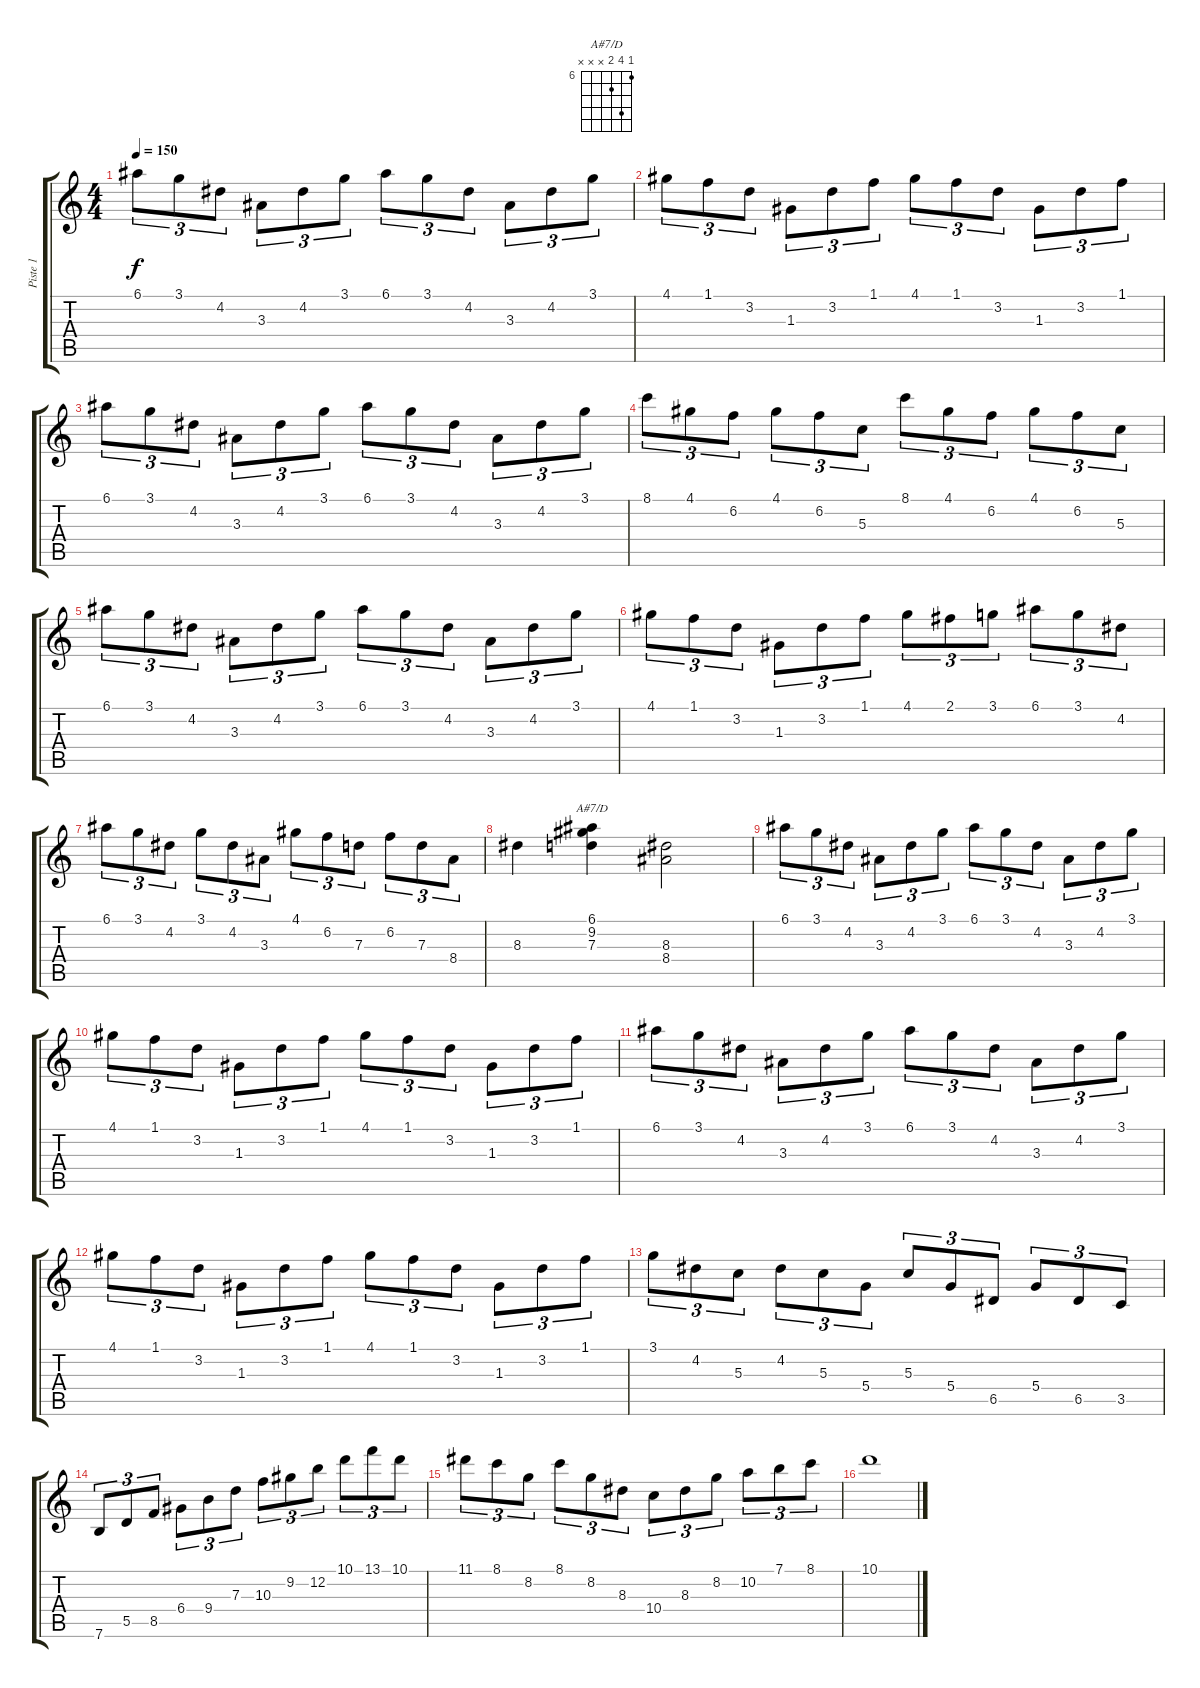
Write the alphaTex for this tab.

\track ("Piste 1" "Piste 1") {instrument acousticguitarnylon}
\staff {score tabs}
\tuning (E4 B3 G3 D3 A2 E2) {hide}
\chord ("A#7/D" 6 9 7 x x x) {firstfret 6}
\ts (4 4)
\tempo 150
\clef g2
\ks c
6.1.8{tu (3 2) dy f instrument acousticguitarnylon} 3.1.8{tu (3 2)} 4.2.8{tu (3 2)} 3.3.8{tu (3 2)} 4.2.8{tu (3 2)} 3.1.8{tu (3 2)} 6.1.8{tu (3 2)} 3.1.8{tu (3 2)} 4.2.8{tu (3 2)} 3.3.8{tu (3 2)} 4.2.8{tu (3 2)} 3.1.8{tu (3 2)} |
4.1.8{tu (3 2)} 1.1.8{tu (3 2)} 3.2.8{tu (3 2)} 1.3.8{tu (3 2)} 3.2.8{tu (3 2)} 1.1.8{tu (3 2)} 4.1.8{tu (3 2)} 1.1.8{tu (3 2)} 3.2.8{tu (3 2)} 1.3.8{tu (3 2)} 3.2.8{tu (3 2)} 1.1.8{tu (3 2)} |
6.1.8{tu (3 2)} 3.1.8{tu (3 2)} 4.2.8{tu (3 2)} 3.3.8{tu (3 2)} 4.2.8{tu (3 2)} 3.1.8{tu (3 2)} 6.1.8{tu (3 2)} 3.1.8{tu (3 2)} 4.2.8{tu (3 2)} 3.3.8{tu (3 2)} 4.2.8{tu (3 2)} 3.1.8{tu (3 2)} |
8.1.8{tu (3 2)} 4.1.8{tu (3 2)} 6.2.8{tu (3 2)} 4.1.8{tu (3 2)} 6.2.8{tu (3 2)} 5.3.8{tu (3 2)} 8.1.8{tu (3 2)} 4.1.8{tu (3 2)} 6.2.8{tu (3 2)} 4.1.8{tu (3 2)} 6.2.8{tu (3 2)} 5.3.8{tu (3 2)} |
6.1.8{tu (3 2)} 3.1.8{tu (3 2)} 4.2.8{tu (3 2)} 3.3.8{tu (3 2)} 4.2.8{tu (3 2)} 3.1.8{tu (3 2)} 6.1.8{tu (3 2)} 3.1.8{tu (3 2)} 4.2.8{tu (3 2)} 3.3.8{tu (3 2)} 4.2.8{tu (3 2)} 3.1.8{tu (3 2)} |
4.1.8{tu (3 2)} 1.1.8{tu (3 2)} 3.2.8{tu (3 2)} 1.3.8{tu (3 2)} 3.2.8{tu (3 2)} 1.1.8{tu (3 2)} 4.1.8{tu (3 2)} 2.1.8{tu (3 2)} 3.1.8{tu (3 2)} 6.1.8{tu (3 2)} 3.1.8{tu (3 2)} 4.2.8{tu (3 2)} |
6.1.8{tu (3 2)} 3.1.8{tu (3 2)} 4.2.8{tu (3 2)} 3.1.8{tu (3 2)} 4.2.8{tu (3 2)} 3.3.8{tu (3 2)} 4.1.8{tu (3 2)} 6.2.8{tu (3 2)} 7.3.8{tu (3 2)} 6.2.8{tu (3 2)} 7.3.8{tu (3 2)} 8.4.8{tu (3 2)} |
8.3.4 (6.1 9.2 7.3).4{ch "A#7/D"} (8.3 8.4).2 |
6.1.8{tu (3 2)} 3.1.8{tu (3 2)} 4.2.8{tu (3 2)} 3.3.8{tu (3 2)} 4.2.8{tu (3 2)} 3.1.8{tu (3 2)} 6.1.8{tu (3 2)} 3.1.8{tu (3 2)} 4.2.8{tu (3 2)} 3.3.8{tu (3 2)} 4.2.8{tu (3 2)} 3.1.8{tu (3 2)} |
4.1.8{tu (3 2)} 1.1.8{tu (3 2)} 3.2.8{tu (3 2)} 1.3.8{tu (3 2)} 3.2.8{tu (3 2)} 1.1.8{tu (3 2)} 4.1.8{tu (3 2)} 1.1.8{tu (3 2)} 3.2.8{tu (3 2)} 1.3.8{tu (3 2)} 3.2.8{tu (3 2)} 1.1.8{tu (3 2)} |
6.1.8{tu (3 2)} 3.1.8{tu (3 2)} 4.2.8{tu (3 2)} 3.3.8{tu (3 2)} 4.2.8{tu (3 2)} 3.1.8{tu (3 2)} 6.1.8{tu (3 2)} 3.1.8{tu (3 2)} 4.2.8{tu (3 2)} 3.3.8{tu (3 2)} 4.2.8{tu (3 2)} 3.1.8{tu (3 2)} |
4.1.8{tu (3 2)} 1.1.8{tu (3 2)} 3.2.8{tu (3 2)} 1.3.8{tu (3 2)} 3.2.8{tu (3 2)} 1.1.8{tu (3 2)} 4.1.8{tu (3 2)} 1.1.8{tu (3 2)} 3.2.8{tu (3 2)} 1.3.8{tu (3 2)} 3.2.8{tu (3 2)} 1.1.8{tu (3 2)} |
3.1.8{tu (3 2)} 4.2.8{tu (3 2)} 5.3.8{tu (3 2)} 4.2.8{tu (3 2)} 5.3.8{tu (3 2)} 5.4.8{tu (3 2)} 5.3.8{tu (3 2)} 5.4.8{tu (3 2)} 6.5.8{tu (3 2)} 5.4.8{tu (3 2)} 6.5.8{tu (3 2)} 3.5.8{tu (3 2)} |
7.6.8{tu (3 2)} 5.5.8{tu (3 2)} 8.5.8{tu (3 2)} 6.4.8{tu (3 2)} 9.4.8{tu (3 2)} 7.3.8{tu (3 2)} 10.3.8{tu (3 2)} 9.2.8{tu (3 2)} 12.2.8{tu (3 2)} 10.1.8{tu (3 2)} 13.1.8{tu (3 2)} 10.1.8{tu (3 2)} |
11.1.8{tu (3 2)} 8.1.8{tu (3 2)} 8.2.8{tu (3 2)} 8.1.8{tu (3 2)} 8.2.8{tu (3 2)} 8.3.8{tu (3 2)} 10.4.8{tu (3 2)} 8.3.8{tu (3 2)} 8.2.8{tu (3 2)} 10.2.8{tu (3 2)} 7.1.8{tu (3 2)} 8.1.8{tu (3 2)} |
10.1.1
